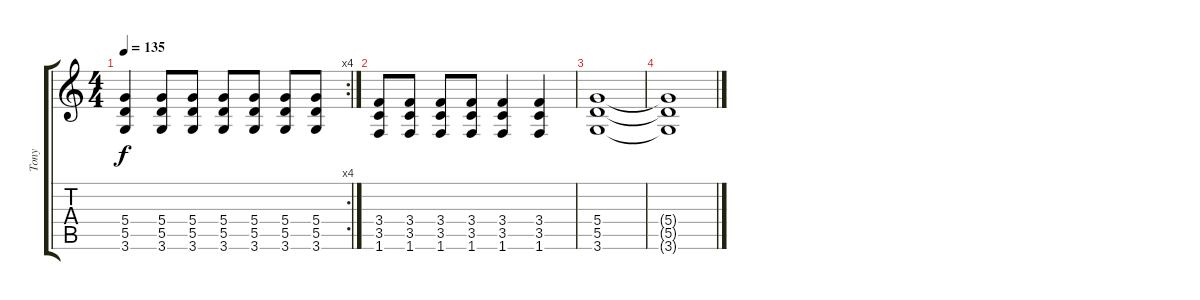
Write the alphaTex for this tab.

\track ("Tony" "Tony") {instrument distortionguitar}
\staff {score tabs}
\tuning (E4 B3 G3 D3 A2 E2) {hide}
\rc 4
\ts (4 4)
\tempo 135
\clef g2
\ks c
(5.4 5.5 3.6).4{dy f} (5.4 5.5 3.6).8 (5.4 5.5 3.6).8 (5.4 5.5 3.6).8 (5.4 5.5 3.6).8 (5.4 5.5 3.6).8 (5.4 5.5 3.6).8 |
(3.4 3.5 1.6).8 (3.4 3.5 1.6).8 (3.4 3.5 1.6).8 (3.4 3.5 1.6).8 (3.4 3.5 1.6).4 (3.4 3.5 1.6).4 |
(5.4 5.5 3.6).1 |
(5.4{t} 5.5{t} 3.6{t}).1
